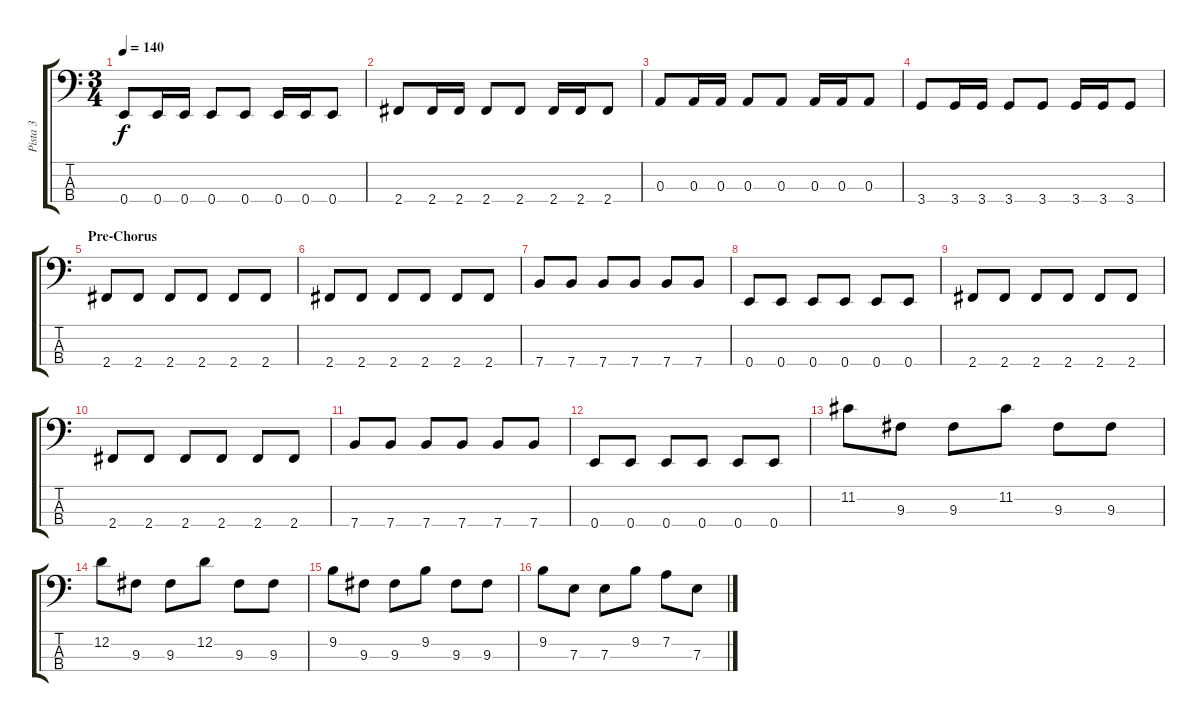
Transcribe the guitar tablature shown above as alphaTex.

\track ("Pista 3" "Pista 3") {instrument electricbassfinger}
\staff {score tabs}
\tuning (G2 D2 A1 E1) {hide}
\ts (3 4)
\tempo 140
\clef f4
\ks c
0.4.8{dy f} 0.4.16 0.4.16 0.4.8 0.4.8 0.4.16 0.4.16 0.4.8 |
2.4.8 2.4.16 2.4.16 2.4.8 2.4.8 2.4.16 2.4.16 2.4.8 |
0.3.8 0.3.16 0.3.16 0.3.8 0.3.8 0.3.16 0.3.16 0.3.8 |
3.4.8 3.4.16 3.4.16 3.4.8 3.4.8 3.4.16 3.4.16 3.4.8 |
\section ("" "Pre-Chorus")
2.4.8 2.4.8 2.4.8 2.4.8 2.4.8 2.4.8 |
2.4.8 2.4.8 2.4.8 2.4.8 2.4.8 2.4.8 |
7.4.8 7.4.8 7.4.8 7.4.8 7.4.8 7.4.8 |
0.4.8 0.4.8 0.4.8 0.4.8 0.4.8 0.4.8 |
2.4.8 2.4.8 2.4.8 2.4.8 2.4.8 2.4.8 |
2.4.8 2.4.8 2.4.8 2.4.8 2.4.8 2.4.8 |
7.4.8 7.4.8 7.4.8 7.4.8 7.4.8 7.4.8 |
0.4.8 0.4.8 0.4.8 0.4.8 0.4.8 0.4.8 |
11.2.8 9.3.8 9.3.8 11.2.8 9.3.8 9.3.8 |
12.2.8 9.3.8 9.3.8 12.2.8 9.3.8 9.3.8 |
9.2.8 9.3.8 9.3.8 9.2.8 9.3.8 9.3.8 |
9.2.8 7.3.8 7.3.8 9.2.8 7.2.8 7.3.8
